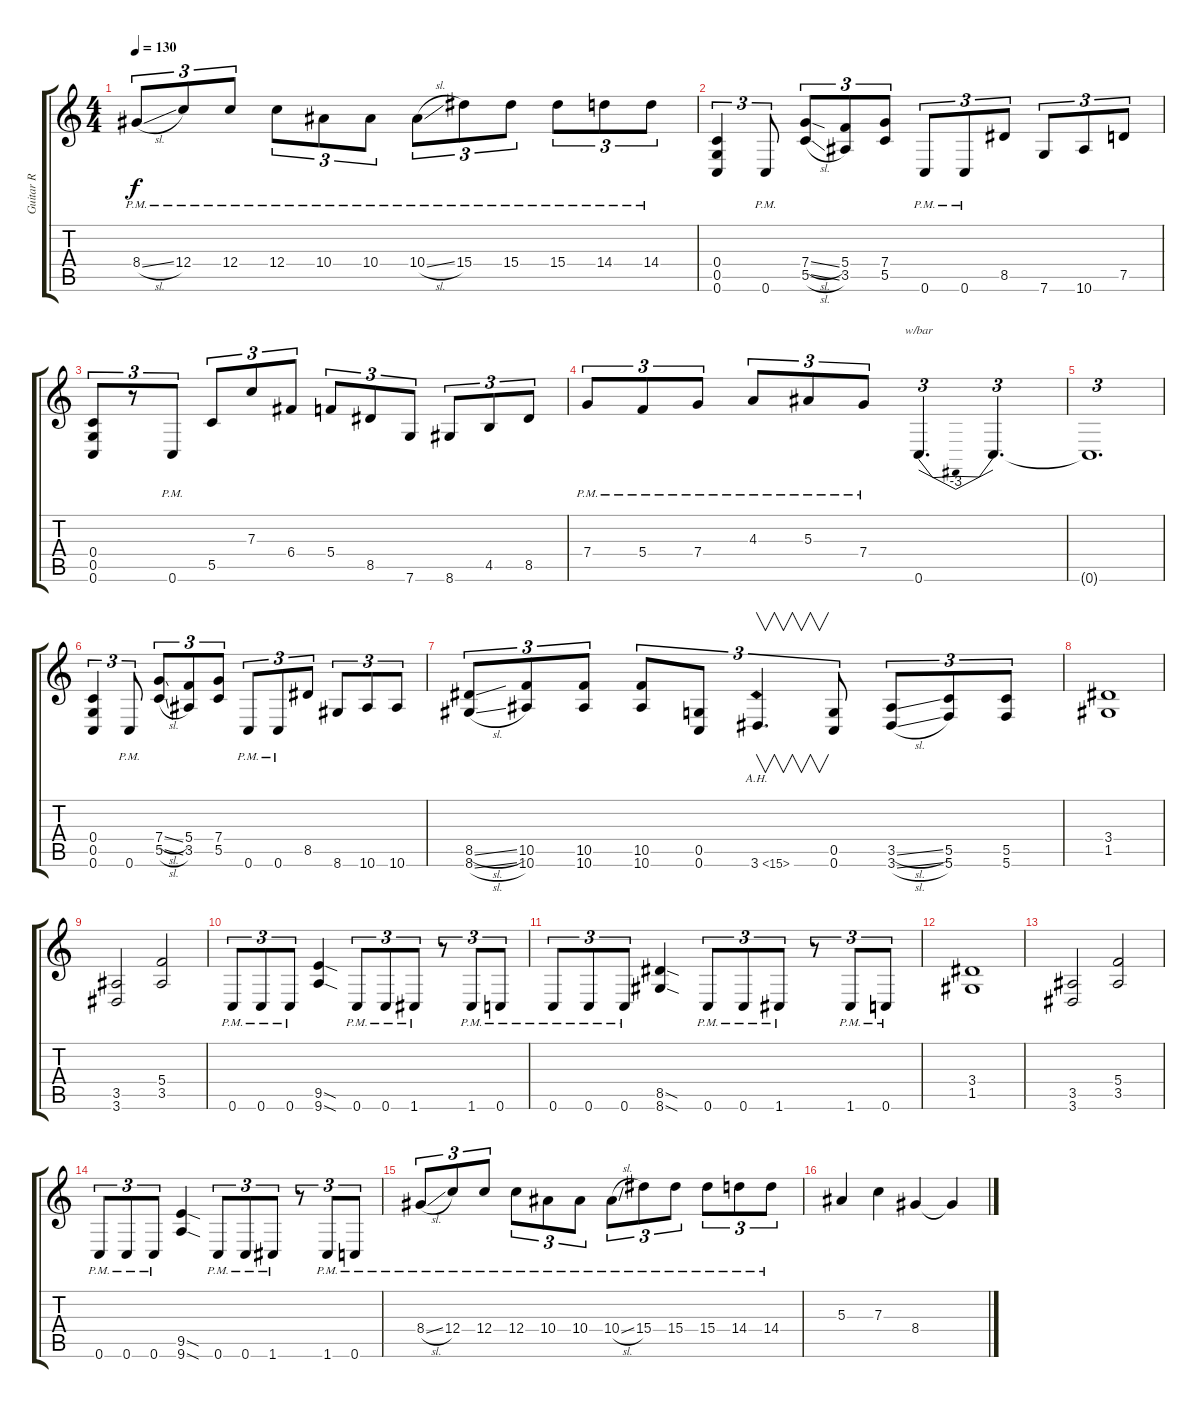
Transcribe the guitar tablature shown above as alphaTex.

\track ("Guitar R" "Guitar R") {instrument distortionguitar}
\staff {score tabs}
\tuning (D4 A3 F3 C3 G2 C2) {hide}
\ts (4 4)
\tempo 130
\clef g2
\ks c
8.4{sl pm}.8{tu (3 2) dy f} 12.4{pm}.8{tu (3 2)} 12.4{pm}.8{tu (3 2)} 12.4{pm}.8{tu (3 2)} 10.4{pm}.8{tu (3 2)} 10.4{pm}.8{tu (3 2)} 10.4{sl pm}.8{tu (3 2)} 15.4{pm}.8{tu (3 2)} 15.4{pm}.8{tu (3 2)} 15.4{pm}.8{tu (3 2)} 14.4{pm}.8{tu (3 2)} 14.4{pm}.8{tu (3 2)} |
(0.4 0.5 0.6).4{tu (3 2)} 0.6{pm}.8{tu (3 2)} (7.4{sl} 5.5{sl}).8{tu (3 2)} (5.4 3.5).8{tu (3 2)} (7.4 5.5).8{tu (3 2)} 0.6{pm}.8{tu (3 2)} 0.6{pm}.8{tu (3 2)} 8.5.8{tu (3 2)} 7.6.8{tu (3 2)} 10.6.8{tu (3 2)} 7.5.8{tu (3 2)} |
(0.4 0.5 0.6).8{tu (3 2)} r.8{tu (3 2)} 0.6{pm}.8{tu (3 2)} 5.5.8{tu (3 2)} 7.3.8{tu (3 2)} 6.4.8{tu (3 2)} 5.4.8{tu (3 2)} 8.5.8{tu (3 2)} 7.6.8{tu (3 2)} 8.6.8{tu (3 2)} 4.5.8{tu (3 2)} 8.5.8{tu (3 2)} |
7.4{pm}.8{tu (3 2)} 5.4{pm}.8{tu (3 2)} 7.4{pm}.8{tu (3 2)} 4.3{pm}.8{tu (3 2)} 5.3{pm}.8{tu (3 2)} 7.4{pm}.8{tu (3 2)} 0.6.4{d tu (3 2) tbe (dip default 0 0 45 -12 60 0)} 0.6{t}.4{d tu (3 2)} |
0.6{t}.1{d tu (3 2)} |
(0.4 0.5 0.6).4{tu (3 2)} 0.6{pm}.8{tu (3 2)} (7.4{sl} 5.5{sl}).8{tu (3 2)} (5.4 3.5).8{tu (3 2)} (7.4 5.5).8{tu (3 2)} 0.6{pm}.8{tu (3 2)} 0.6{pm}.8{tu (3 2)} 8.5.8{tu (3 2)} 8.6.8{tu (3 2)} 10.6.8{tu (3 2)} 10.6.8{tu (3 2)} |
(8.5{sl} 8.6{sl}).8{tu (3 2)} (10.5 10.6).8{tu (3 2)} (10.5 10.6).8{tu (3 2)} (10.5 10.6).8{tu (3 2)} (0.5 0.6).8{tu (3 2)} 3.6{ah 12}.4{v d tu (3 2)} (0.5 0.6).8{tu (3 2)} (3.5{sl} 3.6{sl}).8{tu (3 2)} (5.5 5.6).8{tu (3 2)} (5.5 5.6).8{tu (3 2)} |
(3.4 1.5).1 |
(3.5 3.6).2 (5.4 3.5).2 |
0.6{pm}.8{tu (3 2)} 0.6{pm}.8{tu (3 2)} 0.6{pm}.8{tu (3 2)} (9.5{sod} 9.6{sod}).4 0.6{pm}.8{tu (3 2)} 0.6{pm}.8{tu (3 2)} 1.6{pm}.8{tu (3 2)} r.8{tu (3 2)} 1.6{pm}.8{tu (3 2)} 0.6{pm}.8{tu (3 2)} |
0.6{pm}.8{tu (3 2)} 0.6{pm}.8{tu (3 2)} 0.6{pm}.8{tu (3 2)} (8.5{sod} 8.6{sod}).4 0.6{pm}.8{tu (3 2)} 0.6{pm}.8{tu (3 2)} 1.6{pm}.8{tu (3 2)} r.8{tu (3 2)} 1.6{pm}.8{tu (3 2)} 0.6{pm}.8{tu (3 2)} |
(3.4 1.5).1 |
(3.5 3.6).2 (5.4 3.5).2 |
0.6{pm}.8{tu (3 2)} 0.6{pm}.8{tu (3 2)} 0.6{pm}.8{tu (3 2)} (9.5{sod} 9.6{sod}).4 0.6{pm}.8{tu (3 2)} 0.6{pm}.8{tu (3 2)} 1.6{pm}.8{tu (3 2)} r.8{tu (3 2)} 1.6{pm}.8{tu (3 2)} 0.6{pm}.8{tu (3 2)} |
8.4{sl pm}.8{tu (3 2)} 12.4{pm}.8{tu (3 2)} 12.4{pm}.8{tu (3 2)} 12.4{pm}.8{tu (3 2)} 10.4{pm}.8{tu (3 2)} 10.4{pm}.8{tu (3 2)} 10.4{sl pm}.8{tu (3 2)} 15.4{pm}.8{tu (3 2)} 15.4{pm}.8{tu (3 2)} 15.4{pm}.8{tu (3 2)} 14.4{pm}.8{tu (3 2)} 14.4{pm}.8{tu (3 2)} |
5.3.4 7.3.4 8.4.4 8.4{t}.4
